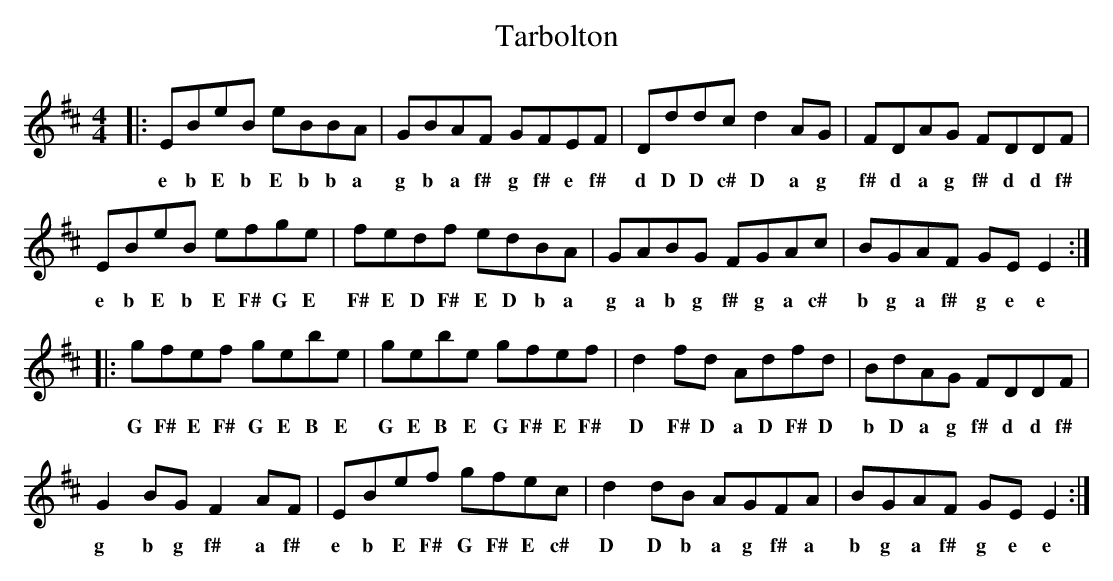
X:1
T:Tarbolton
M:4/4
L:1/8
K:D
|:EBeB eBBA|GBAF GFEF|Dddc d2AG|FDAG FDDF|
w:e b E b E b b a g b a f# g f# e f# d D D c# D a g f# d a g f# d d f#
EBeB efge|fedf edBA|GABG FGAc|BGAF# GEE2:|
w:e b E b E F# G E F# E D F# E D b a g a b g f# g a c# b g a f# g e e
|:gfef gebe|gebe gfef|d2fd Adfd|BdAG FDDF|
w:G F# E F# G E B E G E B E G F# E F# D F# D a D F# D b D a g f# d d f#
G2BG F2AF|EBef gfec|d2dB AGFA|BGAF GEE2:|
w:g b g f# a f# e b E F# G F# E c# D D b a g f# a b g a f# g e e
